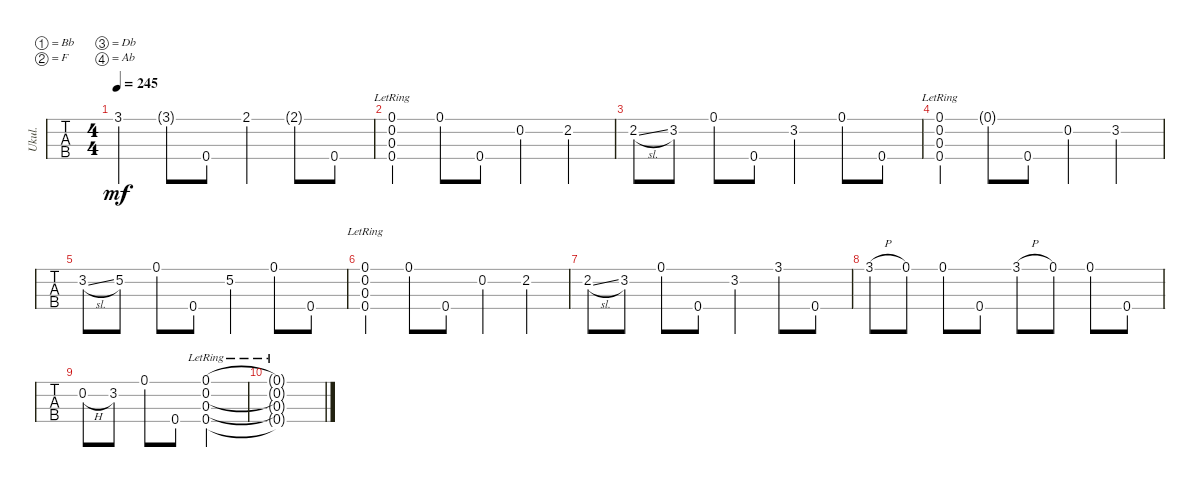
\defaultSystemsLayout 4
\bracketExtendMode groupsimilarinstruments
\otherSystemsTrackNameOrientation horizontal
\track ("Ukulele" "Ukul.") {instrument shamisen}
\staff {tabs}
\tuning (Bb4 F4 Db4 Ab4)
\ts (4 4)
\tempo 245
\clef g2
\ks c
3.1.4{dy mf} 3.1{g}.8 0.4.8 2.1.4 2.1{g}.8 0.4.8 |
(0.1{lr} 0.2{lr} 0.3{lr} 0.4{lr}).4 0.1.8 0.4.8 0.2.4 2.2.4 |
2.2{sl}.8 3.2.8 0.1.8 0.4.8 3.2.4 0.1.8 0.4.8 |
(0.1{lr} 0.2{lr} 0.3{lr} 0.4{lr}).4 0.1{g}.8 0.4.8 0.2.4 3.2.4 |
3.2{sl}.8 5.2.8 0.1.8 0.4.8 5.2.4 0.1.8 0.4.8 |
(0.1{lr} 0.2{lr} 0.3{lr} 0.4{lr}).4 0.1.8 0.4.8 0.2.4 2.2.4 |
2.2{sl}.8 3.2.8 0.1.8 0.4.8 3.2.4 3.1.8 0.4.8 |
3.1{h}.8 0.1.8 0.1.8 0.4.8 3.1{h}.8 0.1.8 0.1.8 0.4.8 |
0.2{h}.8 3.2.8 0.1.8 0.4.8 (0.1{lr} 0.2{lr} 0.3{lr} 0.4{lr}).2 |
(0.1{lr t} 0.2{lr t} 0.3{lr t} 0.4{lr t}).1
